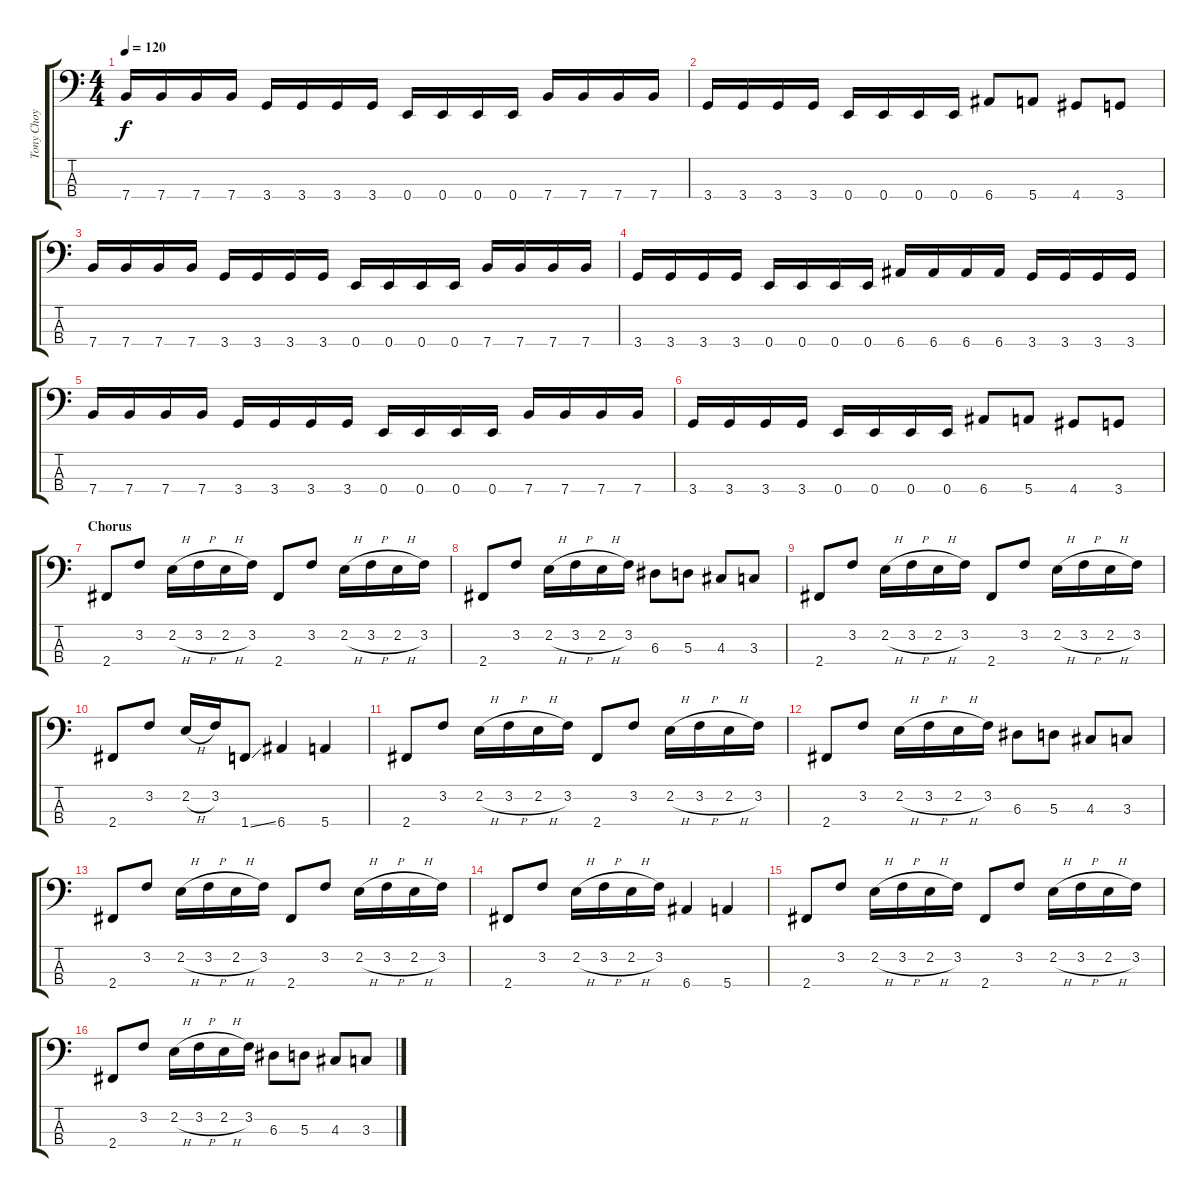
\track ("Tony Choy " "Tony Choy ") {instrument electricbasspick}
\staff {score tabs}
\tuning (G2 D2 A1 E1) {hide}
\ts (4 4)
\tempo 120
\clef f4
\ks c
7.4.16{dy f} 7.4.16 7.4.16 7.4.16 3.4.16 3.4.16 3.4.16 3.4.16 0.4.16 0.4.16 0.4.16 0.4.16 7.4.16 7.4.16 7.4.16 7.4.16 |
3.4.16 3.4.16 3.4.16 3.4.16 0.4.16 0.4.16 0.4.16 0.4.16 6.4.8 5.4.8 4.4.8 3.4.8 |
7.4.16 7.4.16 7.4.16 7.4.16 3.4.16 3.4.16 3.4.16 3.4.16 0.4.16 0.4.16 0.4.16 0.4.16 7.4.16 7.4.16 7.4.16 7.4.16 |
3.4.16 3.4.16 3.4.16 3.4.16 0.4.16 0.4.16 0.4.16 0.4.16 6.4.16 6.4.16 6.4.16 6.4.16 3.4.16 3.4.16 3.4.16 3.4.16 |
7.4.16 7.4.16 7.4.16 7.4.16 3.4.16 3.4.16 3.4.16 3.4.16 0.4.16 0.4.16 0.4.16 0.4.16 7.4.16 7.4.16 7.4.16 7.4.16 |
3.4.16 3.4.16 3.4.16 3.4.16 0.4.16 0.4.16 0.4.16 0.4.16 6.4.8 5.4.8 4.4.8 3.4.8 |
\section ("" "Chorus")
2.4.8 3.2.8 2.2{h}.16 3.2{h}.16 2.2{h}.16 3.2.16 2.4.8 3.2.8 2.2{h}.16 3.2{h}.16 2.2{h}.16 3.2.16 |
2.4.8 3.2.8 2.2{h}.16 3.2{h}.16 2.2{h}.16 3.2.16 6.3.8 5.3.8 4.3.8 3.3.8 |
2.4.8 3.2.8 2.2{h}.16 3.2{h}.16 2.2{h}.16 3.2.16 2.4.8 3.2.8 2.2{h}.16 3.2{h}.16 2.2{h}.16 3.2.16 |
2.4.8 3.2.8 2.2{h}.16 3.2.16 1.4{ss}.8 6.4.4 5.4.4 |
2.4.8 3.2.8 2.2{h}.16 3.2{h}.16 2.2{h}.16 3.2.16 2.4.8 3.2.8 2.2{h}.16 3.2{h}.16 2.2{h}.16 3.2.16 |
2.4.8 3.2.8 2.2{h}.16 3.2{h}.16 2.2{h}.16 3.2.16 6.3.8 5.3.8 4.3.8 3.3.8 |
2.4.8 3.2.8 2.2{h}.16 3.2{h}.16 2.2{h}.16 3.2.16 2.4.8 3.2.8 2.2{h}.16 3.2{h}.16 2.2{h}.16 3.2.16 |
2.4.8 3.2.8 2.2{h}.16 3.2{h}.16 2.2{h}.16 3.2.16 6.4.4 5.4.4 |
2.4.8 3.2.8 2.2{h}.16 3.2{h}.16 2.2{h}.16 3.2.16 2.4.8 3.2.8 2.2{h}.16 3.2{h}.16 2.2{h}.16 3.2.16 |
2.4.8 3.2.8 2.2{h}.16 3.2{h}.16 2.2{h}.16 3.2.16 6.3.8 5.3.8 4.3.8 3.3.8
